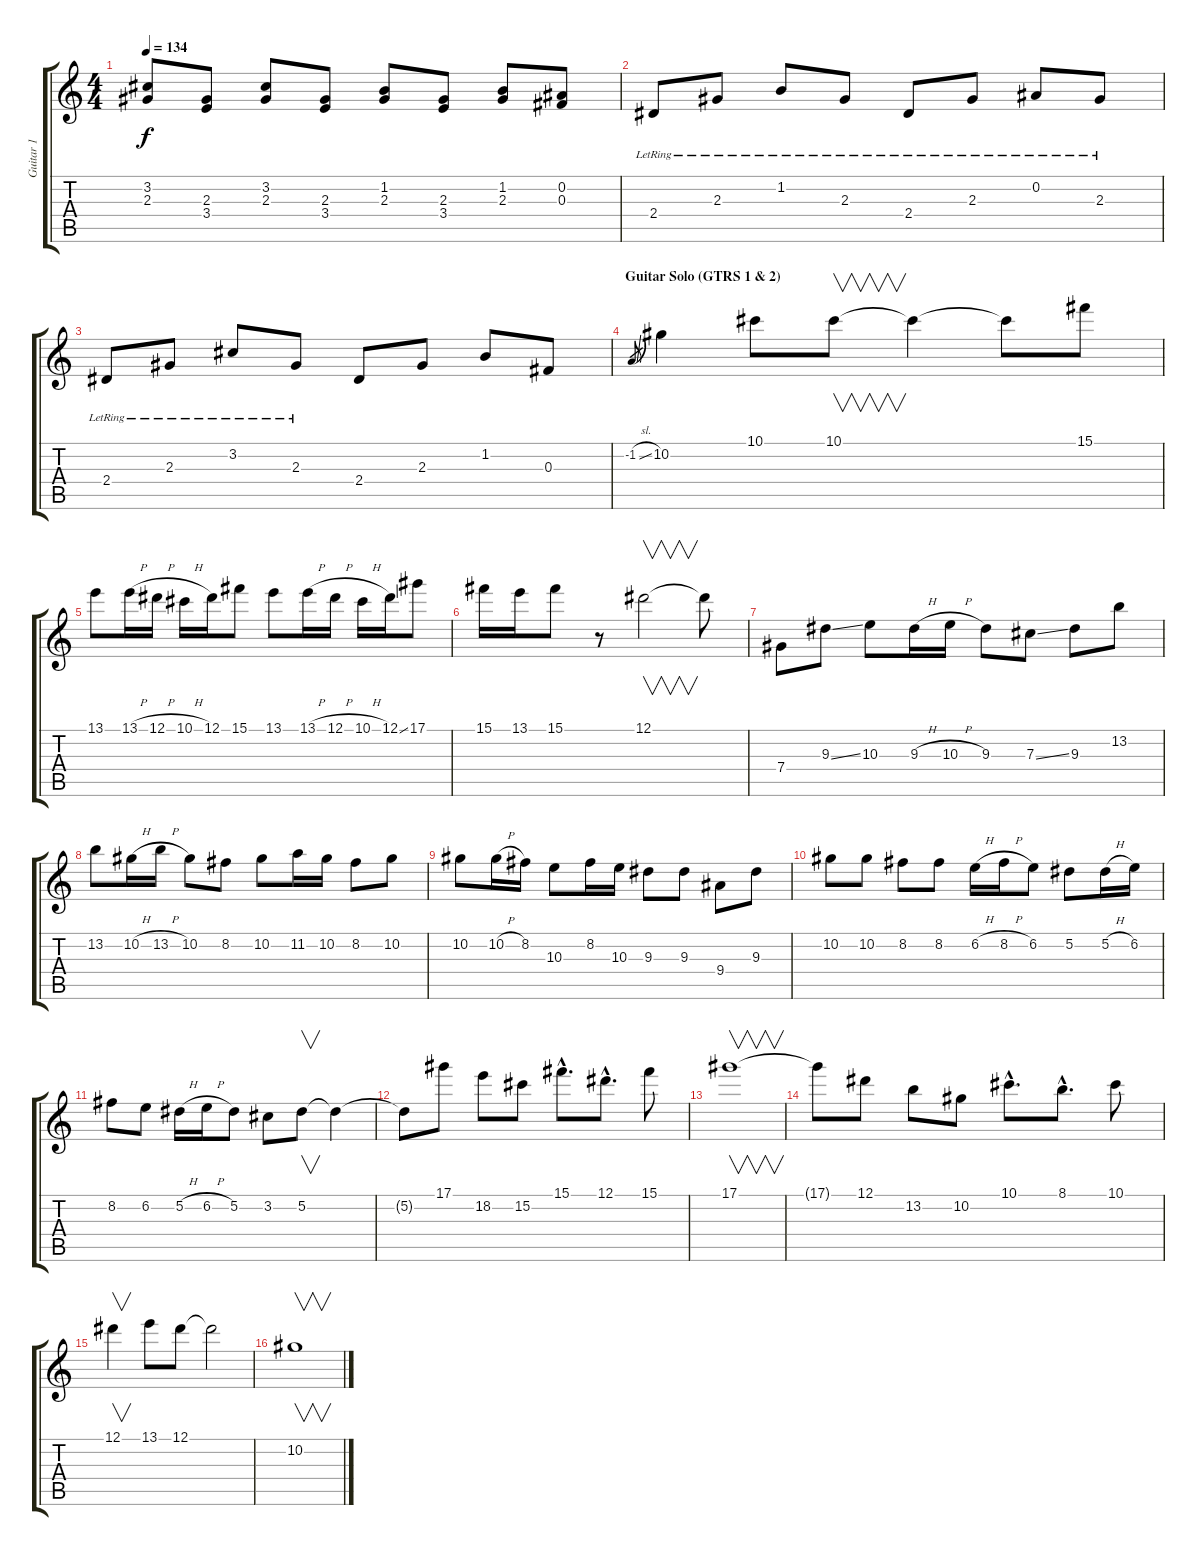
\track ("Guitar 1" "Guitar 1") {instrument distortionguitar}
\staff {score tabs}
\tuning (Eb4 Bb3 Gb3 Db3 Ab2 Eb2) {hide}
\ts (4 4)
\tempo 134
\clef g2
\ks c
(3.2 2.3).8{dy f} (2.3 3.4).8 (3.2 2.3).8 (2.3 3.4).8 (1.2 2.3).8 (2.3 3.4).8 (1.2 2.3).8 (0.2 0.3).8 |
2.4{lr}.8 2.3{lr}.8 1.2{lr}.8 2.3{lr}.8 2.4{lr}.8 2.3{lr}.8 0.2{lr}.8 2.3{lr}.8 |
2.4{lr}.8 2.3{lr}.8 3.2{lr}.8 2.3{lr}.8 2.4.8 2.3.8 1.2.8 0.3.8 |
\section ("" "Guitar Solo (GTRS 1 & 2)")
-1.2{sl}.8{gr} 10.2.4 10.1.8 10.1.8{v} 10.1{t}.4 10.1{t}.8 15.1.8 |
13.1.8 13.1{h}.16 12.1{h}.16 10.1{h}.16 12.1.16 15.1.8 13.1.8 13.1{h}.16 12.1{h}.16 10.1{h}.16 12.1{ss}.16 17.1.8 |
15.1.16 13.1.16 15.1.8 r.8 12.1.2{v} 12.1{t}.8 |
7.4.8 9.3{ss}.8 10.3.8 9.3{h}.16 10.3{h}.16 9.3.8 7.3{ss}.8 9.3.8 13.2.8 |
13.2.8 10.2{h}.16 13.2{h}.16 10.2.8 8.2.8 10.2.8 11.2.16 10.2.16 8.2.8 10.2.8 |
10.2.8 10.2{h}.16 8.2.16 10.3.8 8.2.16 10.3.16 9.3.8 9.3.8 9.4.8 9.3.8 |
10.2.8 10.2.8 8.2.8 8.2.8 6.2{h}.16 8.2{h}.16 6.2.8 5.2.8 5.2{h}.16 6.2.16 |
8.2.8 6.2.8 5.2{h}.16 6.2{h}.16 5.2.8 3.2.8 5.2.8{v} 5.2{t}.4 |
5.2{t}.8 17.1.8 18.2.8 15.2.8 15.1{hac}.8{d} 12.1{hac}.8{d} 15.1.8 |
17.1.1{v} |
17.1{t}.8 12.1.8 13.2.8 10.2.8 10.1{hac}.8{d} 8.1{hac}.8{d} 10.1.8 |
12.1.4{v} 13.1.8 12.1.8 12.1{t}.2 |
10.2.1{v}
